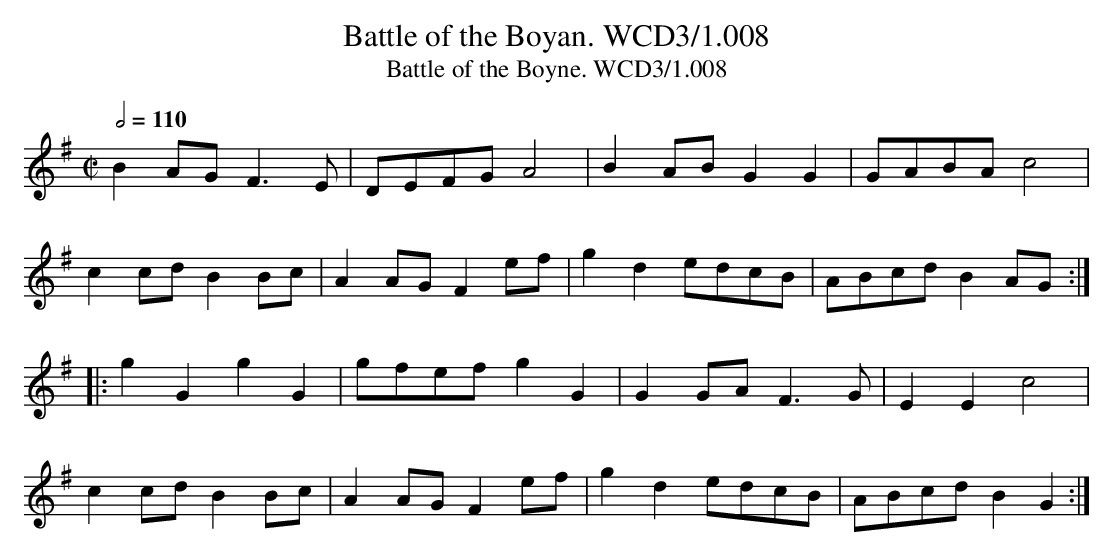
X:1
T:Battle of the Boyan. WCD3/1.008
T:Battle of the Boyne. WCD3/1.008
M:C|
L:1/8
Q:1/2=110
K:G
B2 AG F3 E|DEFG A4|B2 AB G2G2|GABA c4|
c2 cd B2 Bc|A2 AG F2 ef|g2d2 edcB|ABcd B2 AG:|
|:g2G2g2G2|gfef g2G2|G2 GA F3 G|E2E2 c4|
c2 cd B2 Bc|A2 AG F2 ef|g2d2 edcB|ABcd B2G2:|
